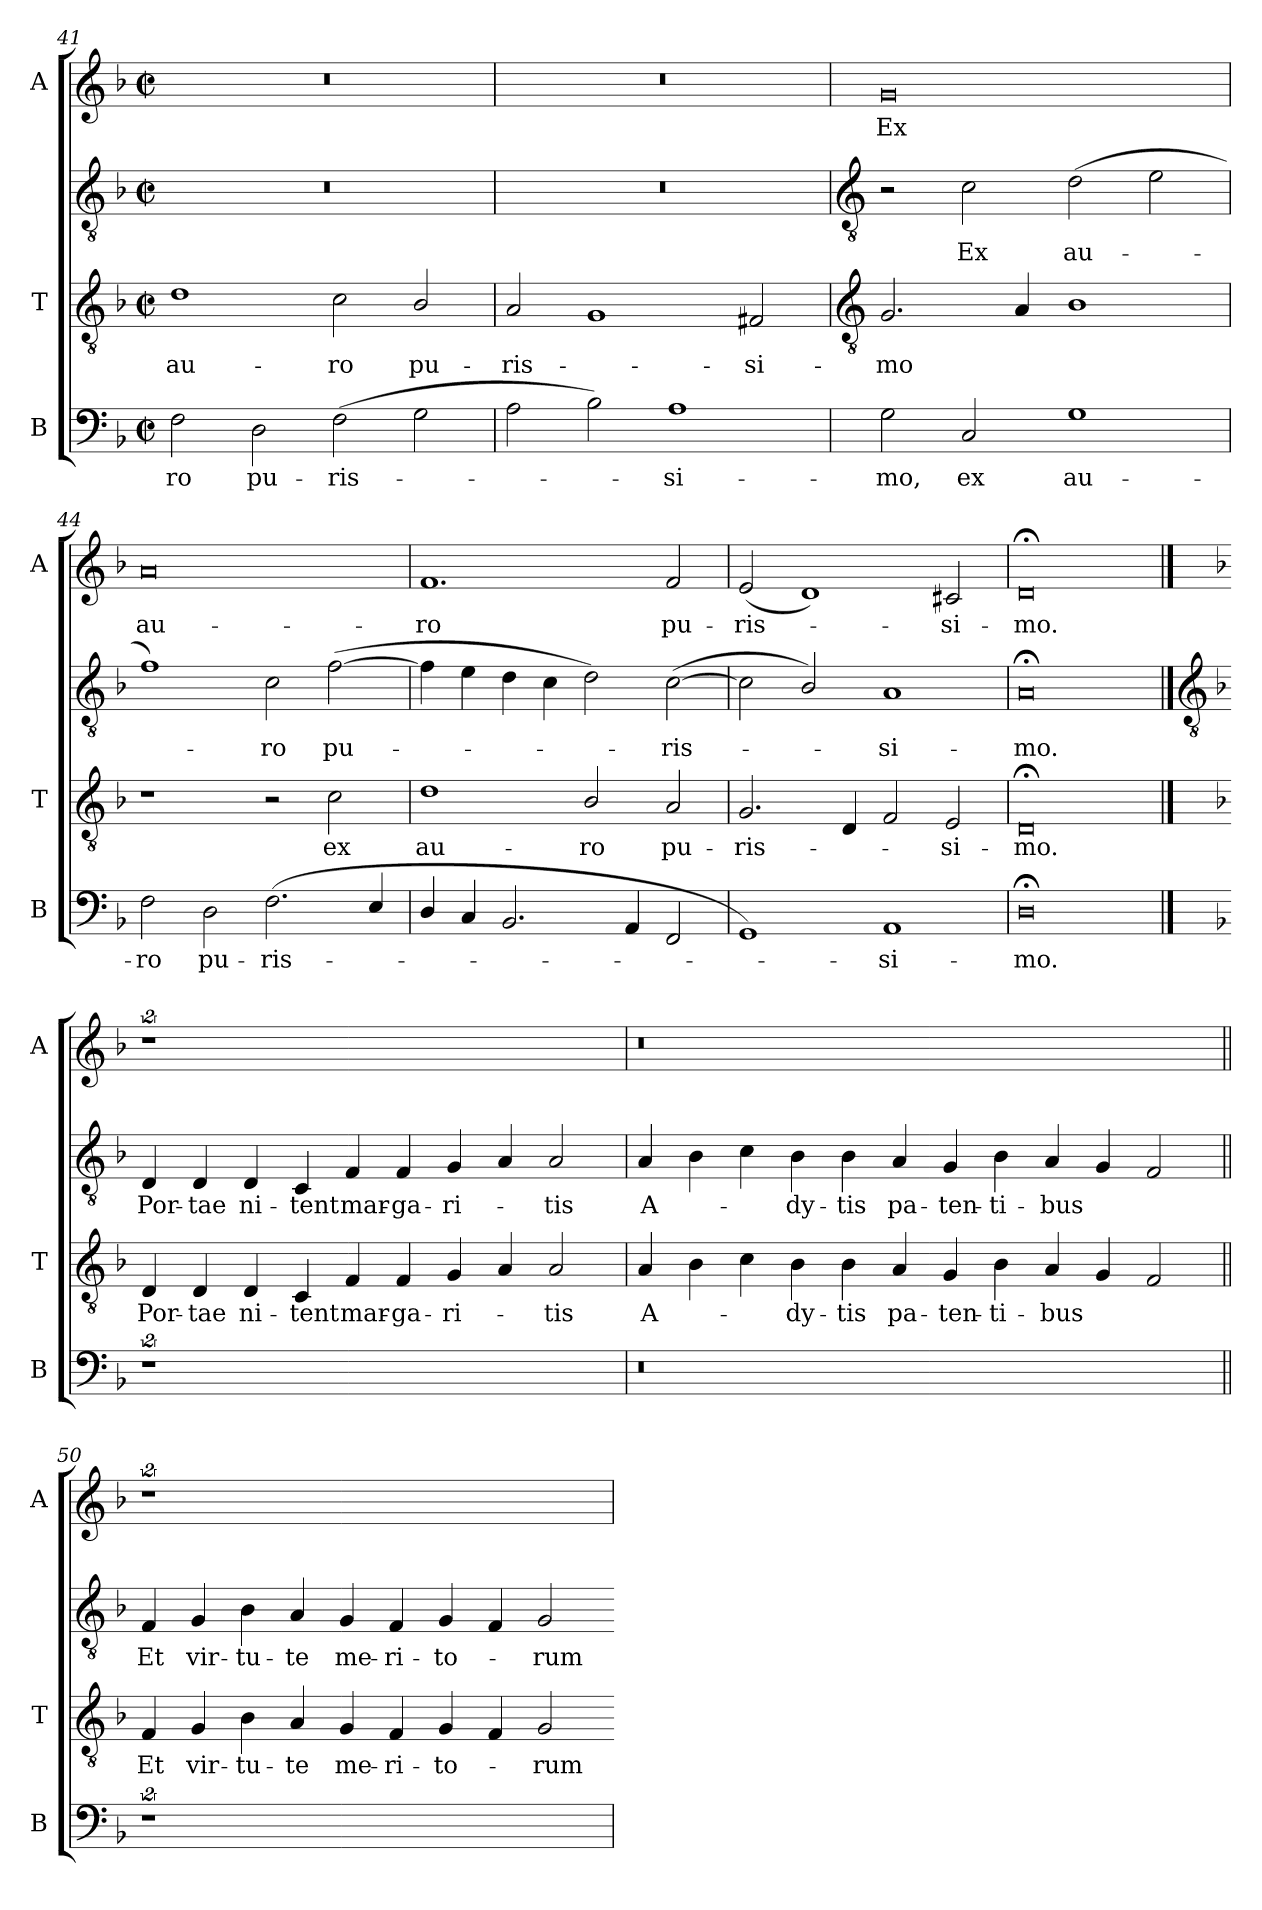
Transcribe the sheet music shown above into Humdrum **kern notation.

**kern	**text	**kern	**text	**kern	**text	**kern	**text
*part3	*part3	*part2	*part2	*part2	*part2	*part1	*part1
*staff4	*staff4	*staff3	*staff3	*staff2	*staff2	*staff1	*staff1
*I"B	*	*I"T	*	*	*	*I"A	*
*I'B	*	*I'T	*	*	*	*I'A	*
*clefF4	*	*clefGv2	*	*clefGv2	*	*clefG2	*
*k[b-]	*	*k[b-]	*	*k[b-]	*	*k[b-]	*
*F:	*	*F:	*	*F:	*	*F:	*
*M4/2	*	*M4/2	*	*M4/2	*	*M4/2	*
*met(c|)	*	*met(c|)	*	*met(c|)	*	*met(c|)	*
=41	=41	=41	=41	=41	=41	=41	=41
!	!LO:LY:b	!	!LO:LY:b	!	!	!	!
2F	-ro	1d	au-	0r	.	0r	.
!	!LO:LY:b	!	!	!	!	!	!
2D	pu-	.	.	.	.	.	.
!	!LO:LY:b	!	!LO:LY:b	!	!	!	!
(>2F	-ris-	2c	-ro	.	.	.	.
!	!	!	!LO:LY:b	!	!	!	!
2G	.	2B-/	pu-	.	.	.	.
=42	=42	=42	=42	=42	=42	=42	=42
!	!	!	!LO:LY:b	!	!	!	!
2A	.	2A	-ris-	0r	.	0r	.
2B-)	.	1G	.	.	.	.	.
!	!LO:LY:b	!	!	!	!	!	!
1A	si-	.	.	.	.	.	.
!	!	!	!LO:LY:b	!	!	!	!
.	.	2F#X	si-	.	.	.	.
!!LO:LB:g=z
=43	=43	=43	=43	=43	=43	=43	=43
*	*	*clefGv2	*	*clefGv2	*	*	*
!	!LO:LY:b	!	!LO:LY:b	!	!	!	!LO:LY:b
2G	-mo,	2.G	mo	2r	.	0g	Ex
!	!LO:LY:b	!	!	!	!LO:LY:b	!	!
2C	ex	.	.	2c	-Ex	.	.
.	.	4A	.	.	.	.	.
!	!LO:LY:b	!	!	!	!LO:LY:b	!	!
1G	au-	1B-	.	(>2d	au-	.	.
.	.	.	.	2e	.	.	.
=44	=44	=44	=44	=44	=44	=44	=44
!	!LO:LY:b	!	!	!	!	!	!LO:LY:b
2F	-ro	1r	.	1f)	.	0a	au-
!	!LO:LY:b	!	!	!	!	!	!
2D	pu-	.	.	.	.	.	.
!	!LO:LY:b	!	!	!	!LO:LY:b	!	!
(<2.F	-ris-	2r	.	2c	ro	.	.
!	!	!	!LO:LY:b	!	!LO:LY:b	!	!
.	.	2c	ex	(>[2f	pu-	.	.
4E/	.	.	.	.	.	.	.
=45	=45	=45	=45	=45	=45	=45	=45
!	!	!	!LO:LY:b	!	!	!	!LO:LY:b
4D/	.	1d	au-	4f]	.	1.f	-ro
4C	.	.	.	4e	.	.	.
2.BB-	.	.	.	4d	.	.	.
.	.	.	.	4c	.	.	.
!	!	!	!LO:LY:b	!	!	!	!
.	.	2B-/	-ro	2d)	.	.	.
4AA	.	.	.	.	.	.	.
!	!	!	!LO:LY:b	!	!LO:LY:b	!	!LO:LY:b
2FF	.	2A	pu-	(>[2c	ris-	2f	pu-
=46	=46	=46	=46	=46	=46	=46	=46
!	!	!	!LO:LY:b	!	!	!	!LO:LY:b
1GG)	.	2.G	-ris-	2c]	.	(<2e	-ris-
.	.	.	.	2B-/)	.	1d)	.
.	.	4D	.	.	.	.	.
!	!LO:LY:b	!	!	!	!LO:LY:b	!	!
1AA	si-	2F	.	1A	-si-	.	.
!	!	!	!LO:LY:b	!	!	!	!LO:LY:b
.	.	2E	si-	.	.	2c#X	si-
=47	=47	=47	=47	=47	=47	=47	=47
!	!LO:LY:b	!	!LO:LY:b	!	!LO:LY:b	!	!LO:LY:b
0D;<	-mo.	0D;<	mo.	0A;<	-mo.	0d;<	-mo.
!!LO:LB:g=z
==48	==48	==48	==48	==48	==48	==48	==48
*	*	*	*	*clefGv2	*	*	*
*	*	*k[b-]	*	*k[b-]	*	*	*
*	*	*F:	*	*F:	*	*	*
!	!	!	!LO:LY:b	!	!LO:LY:b	!	!
2%5r	.	4D	Por-	4D	Por-	2%5r	.
!	!	!	!LO:LY:b	!	!LO:LY:b	!	!
.	.	4D	-tae	4D	-tae	.	.
!	!	!	!LO:LY:b	!	!LO:LY:b	!	!
.	.	4D	ni-	4D	ni-	.	.
!	!	!	!LO:LY:b	!	!LO:LY:b	!	!
.	.	4C	-tent	4C	-tent	.	.
!	!	!	!LO:LY:b	!	!LO:LY:b	!	!
.	.	4F	mar-	4F	mar-	.	.
!	!	!	!LO:LY:b	!	!LO:LY:b	!	!
.	.	4F	-ga-	4F	-ga-	.	.
!	!	!	!LO:LY:b	!	!LO:LY:b	!	!
.	.	4G	-ri-	4G	-ri-	.	.
.	.	4A	.	4A	.	.	.
!	!	!	!LO:LY:b	!	!LO:LY:b	!	!
.	.	2A	tis	2A	tis	.	.
=49	=49	=49	=49	=49	=49	=49	=49
!	!	!	!LO:LY:b	!	!LO:LY:b	!	!
0.r	.	4A	A-	4A	A-	0.r	.
.	.	4B-	.	4B-	.	.	.
.	.	4c	.	4c	.	.	.
!	!	!	!LO:LY:b	!	!LO:LY:b	!	!
.	.	4B-	dy-	4B-	dy-	.	.
!	!	!	!LO:LY:b	!	!LO:LY:b	!	!
.	.	4B-	-tis	4B-	-tis	.	.
!	!	!	!LO:LY:b	!	!LO:LY:b	!	!
.	.	4A	pa-	4A	pa-	.	.
!	!	!	!LO:LY:b	!	!LO:LY:b	!	!
.	.	4G	-ten-	4G	-ten-	.	.
!	!	!	!LO:LY:b	!	!LO:LY:b	!	!
.	.	4B-	-ti-	4B-	-ti-	.	.
!	!	!	!LO:LY:b	!	!LO:LY:b	!	!
.	.	4A	-bus	4A	-bus	.	.
.	.	4G	.	4G	.	.	.
.	.	2F	.	2F	.	.	.
=50||	=50||	=50||	=50||	=50||	=50||	=50||	=50||
!	!	!	!LO:LY:b	!	!LO:LY:b	!	!
2%5r	.	4F	Et	4F	Et	2%5r	.
!	!	!	!LO:LY:b	!	!LO:LY:b	!	!
.	.	4G	vir-	4G	vir-	.	.
!	!	!	!LO:LY:b	!	!LO:LY:b	!	!
.	.	4B-	-tu-	4B-	-tu-	.	.
!	!	!	!LO:LY:b	!	!LO:LY:b	!	!
.	.	4A	-te	4A	-te	.	.
!	!	!	!LO:LY:b	!	!LO:LY:b	!	!
.	.	4G	me-	4G	me-	.	.
!	!	!	!LO:LY:b	!	!LO:LY:b	!	!
.	.	4F	-ri-	4F	-ri-	.	.
!	!	!	!LO:LY:b	!	!LO:LY:b	!	!
.	.	4G	-to-	4G	-to-	.	.
.	.	4F	.	4F	.	.	.
!	!	!	!LO:LY:b	!	!LO:LY:b	!	!
.	.	2G	rum	2G	rum	.	.
=	=	=-	=	=-	=	=	=
*-	*-	*-	*-	*-	*-	*-	*-
